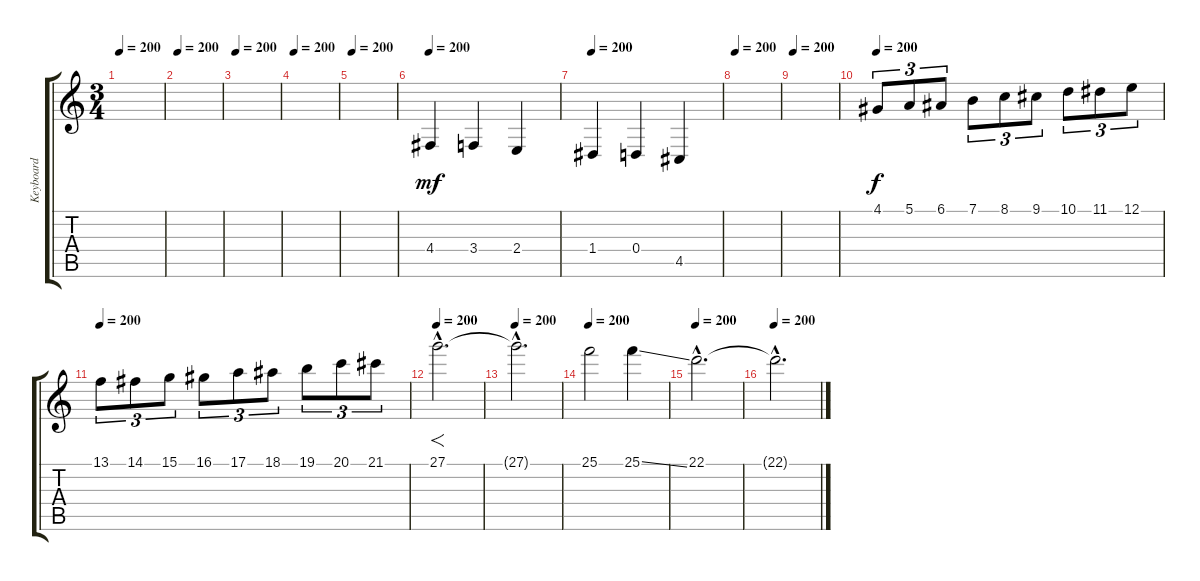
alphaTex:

\track ("Keyboard" "Keyboard") {instrument stringensemble1}
\staff {score tabs}
\tuning (E4 B3 G3 D3 A2 E2) {hide}
\ts (3 4)
\tempo 200
\clef g2
\ks c
|
\tempo 200
|
\tempo 200
|
\tempo 200
|
\tempo 200
|
\tempo 200
4.4.4{dy mf volume 11 balance 4 instrument stringensemble1} 3.4.4 2.4.4 |
\tempo 200
1.4.4 0.4.4 4.5.4 |
\tempo 200
|
\tempo 200
|
\tempo 200
4.1.8{tu (3 2) dy f volume 11 balance 4 instrument stringensemble1} 5.1.8{tu (3 2)} 6.1.8{tu (3 2)} 7.1.8{tu (3 2)} 8.1.8{tu (3 2)} 9.1.8{tu (3 2)} 10.1.8{tu (3 2)} 11.1.8{tu (3 2)} 12.1.8{tu (3 2)} |
\tempo 200
13.1.8{tu (3 2)} 14.1.8{tu (3 2)} 15.1.8{tu (3 2)} 16.1.8{tu (3 2)} 17.1.8{tu (3 2)} 18.1.8{tu (3 2)} 19.1.8{tu (3 2)} 20.1.8{tu (3 2)} 21.1.8{tu (3 2)} |
\tempo 200
27.1{hac}.2{f d volume 13} |
\tempo 200
27.1{hac t}.2{d} |
\tempo 200
25.1.2 25.1{ss}.4 |
\tempo 200
22.1{hac}.2{d} |
\tempo 200
22.1{hac t}.2{d}
